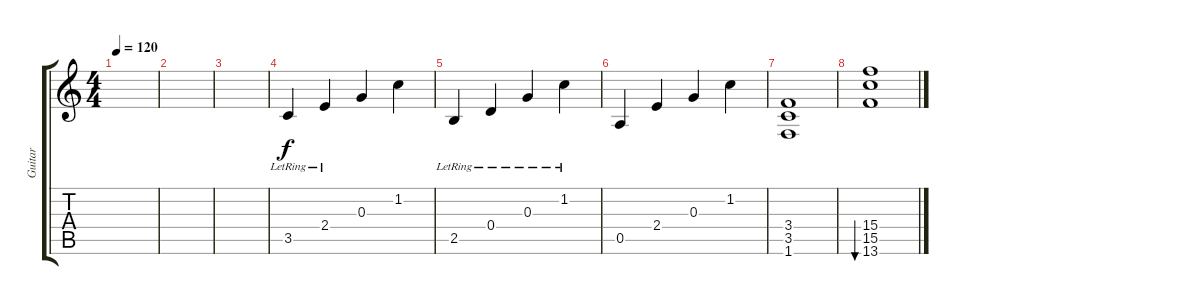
\track ("Guitar" "Guitar") {instrument electricguitarclean}
\staff {score tabs}
\tuning (E4 B3 G3 D3 A2 E2) {hide}
\ts (4 4)
\tempo 120
\clef g2
\ks c
|
|
|
3.5{lr}.4 2.4{lr}.4 0.3.4 1.2.4 |
2.5{lr}.4 0.4{lr}.4 0.3{lr}.4 1.2{lr}.4 |
0.5.4 2.4.4 0.3.4 1.2.4 |
(3.4 3.5 1.6).1 |
(15.4 15.5 13.6).1{bu 240}
